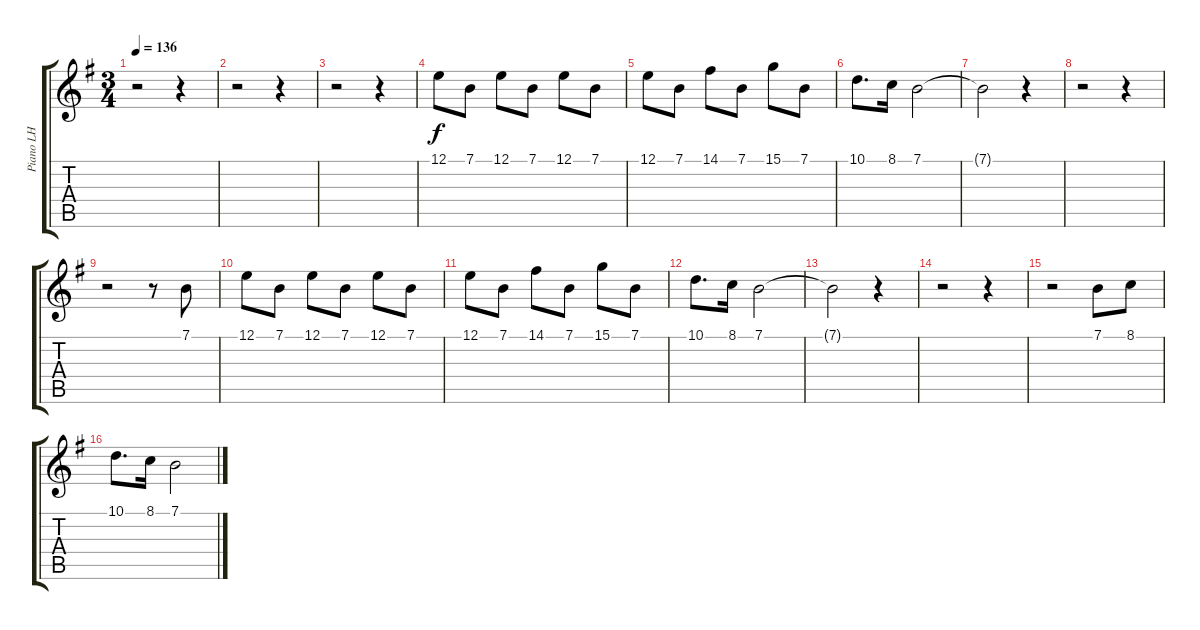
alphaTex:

\track ("Piano LH" "Piano LH") {instrument acousticgrandpiano}
\staff {score tabs}
\tuning (E4 B3 G3 D3 A2 E2) {hide}
\ts (3 4)
\tempo 136
\clef g2
\ks g
r.2{dy f} r.4 |
r.2 r.4 |
r.2 r.4 |
12.1.8 7.1.8 12.1.8 7.1.8 12.1.8 7.1.8 |
12.1.8 7.1.8 14.1.8 7.1.8 15.1.8 7.1.8 |
10.1.8{d} 8.1.16 7.1.2 |
7.1{t}.2 r.4 |
r.2 r.4 |
r.2 r.8 7.1.8 |
12.1.8 7.1.8 12.1.8 7.1.8 12.1.8 7.1.8 |
12.1.8 7.1.8 14.1.8 7.1.8 15.1.8 7.1.8 |
10.1.8{d} 8.1.16 7.1.2 |
7.1{t}.2 r.4 |
r.2 r.4 |
r.2 7.1.8 8.1.8 |
10.1.8{d} 8.1.16 7.1.2
